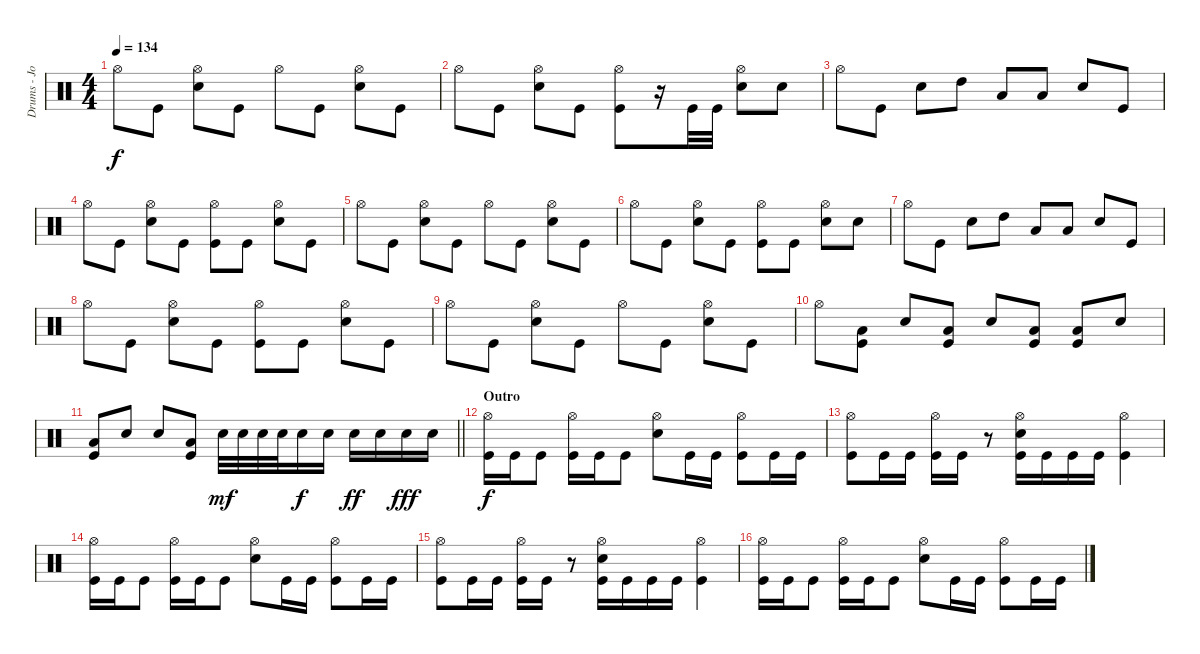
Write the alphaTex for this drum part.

\track ("Drums - Joey" "Drums - Jo") {instrument percussion}
\staff {score}
\articulation defaults
\ts (4 4)
\tempo 134
\clef neutral
\ks c "Hi-Hat (open)".8{dy f} "Kick (hit)".8
("Hi-Hat (open)" "Electric Snare (hit)").8 "Kick (hit)".8 "Hi-Hat (open)".8 "Kick (hit)".8 ("Hi-Hat (open)" "Electric Snare (hit)").8 "Kick (hit)".8 |
"Hi-Hat (open)".8 "Kick (hit)".8 ("Hi-Hat (open)" "Electric Snare (hit)").8 "Kick (hit)".8 ("Hi-Hat (open)" "Kick (hit)").8 r.16 "Kick (hit)".32 "Kick (hit)".32 ("Hi-Hat (open)" "Electric Snare (hit)").8 "Electric Snare (hit)".8 |
"Hi-Hat (open)".8 "Kick (hit)".8 "Electric Snare (hit)".8 "High Tom (hit)".8 "Low Tom (hit)".8 "Low Floor Tom (hit)".8 "Electric Snare (hit)".8 "Kick (hit)".8 |
"Hi-Hat (open)".8 "Kick (hit)".8 ("Hi-Hat (open)" "Electric Snare (hit)").8 "Kick (hit)".8 ("Hi-Hat (open)" "Kick (hit)").8 "Kick (hit)".8 ("Hi-Hat (open)" "Electric Snare (hit)").8 "Kick (hit)".8 |
"Hi-Hat (open)".8 "Kick (hit)".8 ("Hi-Hat (open)" "Electric Snare (hit)").8 "Kick (hit)".8 "Hi-Hat (open)".8 "Kick (hit)".8 ("Hi-Hat (open)" "Electric Snare (hit)").8 "Kick (hit)".8 |
"Hi-Hat (open)".8 "Kick (hit)".8 ("Hi-Hat (open)" "Electric Snare (hit)").8 "Kick (hit)".8 ("Hi-Hat (open)" "Kick (hit)").8 "Kick (hit)".8 ("Hi-Hat (open)" "Electric Snare (hit)").8 "Electric Snare (hit)".8 |
"Hi-Hat (open)".8 "Kick (hit)".8 "Electric Snare (hit)".8 "High Tom (hit)".8 "Low Tom (hit)".8 "Low Floor Tom (hit)".8 "Electric Snare (hit)".8 "Kick (hit)".8 |
"Hi-Hat (open)".8 "Kick (hit)".8 ("Hi-Hat (open)" "Electric Snare (hit)").8 "Kick (hit)".8 ("Hi-Hat (open)" "Kick (hit)").8 "Kick (hit)".8 ("Hi-Hat (open)" "Electric Snare (hit)").8 "Kick (hit)".8 |
"Hi-Hat (open)".8 "Kick (hit)".8 ("Hi-Hat (open)" "Electric Snare (hit)").8 "Kick (hit)".8 "Hi-Hat (open)".8 "Kick (hit)".8 ("Hi-Hat (open)" "Electric Snare (hit)").8 "Kick (hit)".8 |
"Hi-Hat (open)".8 ("Low Tom (hit)" "Kick (hit)").8 "Electric Snare (hit)".8 ("Low Tom (hit)" "Kick (hit)").8 "Electric Snare (hit)".8 ("Low Tom (hit)" "Kick (hit)").8 ("Low Tom (hit)" "Kick (hit)").8 "Electric Snare (hit)".8 |
\barLineRight lightlight
("Low Tom (hit)" "Kick (hit)").8 "Electric Snare (hit)".8 "Electric Snare (hit)".8 ("Low Tom (hit)" "Kick (hit)").8 "Electric Snare (hit)".32{dy mf} "Electric Snare (hit)".32 "Electric Snare (hit)".32 "Electric Snare (hit)".32 "Electric Snare (hit)".16{dy f} "Electric Snare (hit)".16 "Electric Snare (hit)".16{dy ff} "Electric Snare (hit)".16 "Electric Snare (hit)".16{dy fff} "Electric Snare (hit)".16 |
\section ("" "Outro")
("Hi-Hat (open)" "Kick (hit)").16{dy f} "Kick (hit)".16 "Kick (hit)".8 ("Hi-Hat (open)" "Kick (hit)").16 "Kick (hit)".16 "Kick (hit)".8 ("Hi-Hat (open)" "Electric Snare (hit)").8 "Kick (hit)".16 "Kick (hit)".16 ("Hi-Hat (open)" "Kick (hit)").8 "Kick (hit)".16 "Kick (hit)".16 |
("Hi-Hat (open)" "Kick (hit)").8 "Kick (hit)".16 "Kick (hit)".16 ("Hi-Hat (open)" "Kick (hit)").16 "Kick (hit)".16 r.8 ("Hi-Hat (open)" "Electric Snare (hit)" "Kick (hit)").16 "Kick (hit)".16 "Kick (hit)".16 "Kick (hit)".16 ("Hi-Hat (open)" "Kick (hit)").4 |
("Hi-Hat (open)" "Kick (hit)").16 "Kick (hit)".16 "Kick (hit)".8 ("Hi-Hat (open)" "Kick (hit)").16 "Kick (hit)".16 "Kick (hit)".8 ("Hi-Hat (open)" "Electric Snare (hit)").8 "Kick (hit)".16 "Kick (hit)".16 ("Hi-Hat (open)" "Kick (hit)").8 "Kick (hit)".16 "Kick (hit)".16 |
("Hi-Hat (open)" "Kick (hit)").8 "Kick (hit)".16 "Kick (hit)".16 ("Hi-Hat (open)" "Kick (hit)").16 "Kick (hit)".16 r.8 ("Hi-Hat (open)" "Electric Snare (hit)" "Kick (hit)").16 "Kick (hit)".16 "Kick (hit)".16 "Kick (hit)".16 ("Hi-Hat (open)" "Kick (hit)").4 |
("Hi-Hat (open)" "Kick (hit)").16 "Kick (hit)".16 "Kick (hit)".8 ("Hi-Hat (open)" "Kick (hit)").16 "Kick (hit)".16 "Kick (hit)".8 ("Hi-Hat (open)" "Electric Snare (hit)").8 "Kick (hit)".16 "Kick (hit)".16 ("Hi-Hat (open)" "Kick (hit)").8 "Kick (hit)".16 "Kick (hit)".16
